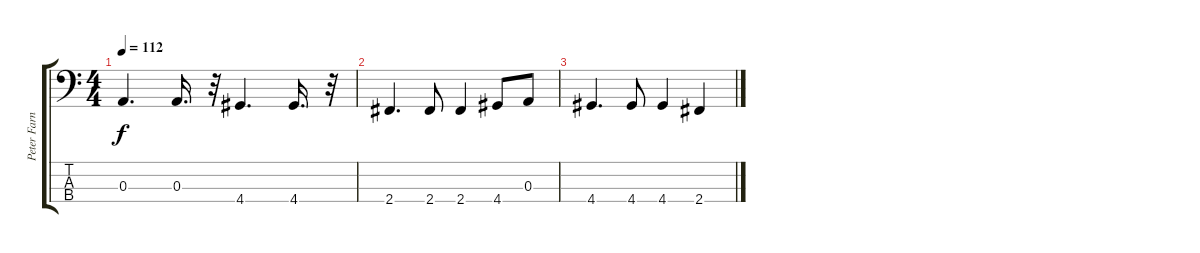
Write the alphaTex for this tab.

\track ("Peter Farnbauer (Bass Guitar)" "Peter Farn") {instrument electricbasspick}
\staff {score tabs}
\tuning (G2 D2 A1 E1) {hide}
\ts (4 4)
\tempo 112
\clef f4
\ks c
0.3.4{d dy f} 0.3.16{d} r.32 4.4.4{d} 4.4.16{d} r.32 |
2.4.4{d} 2.4.8 2.4.4 4.4.8 0.3.8 |
4.4.4{d} 4.4.8 4.4.4 2.4.4
